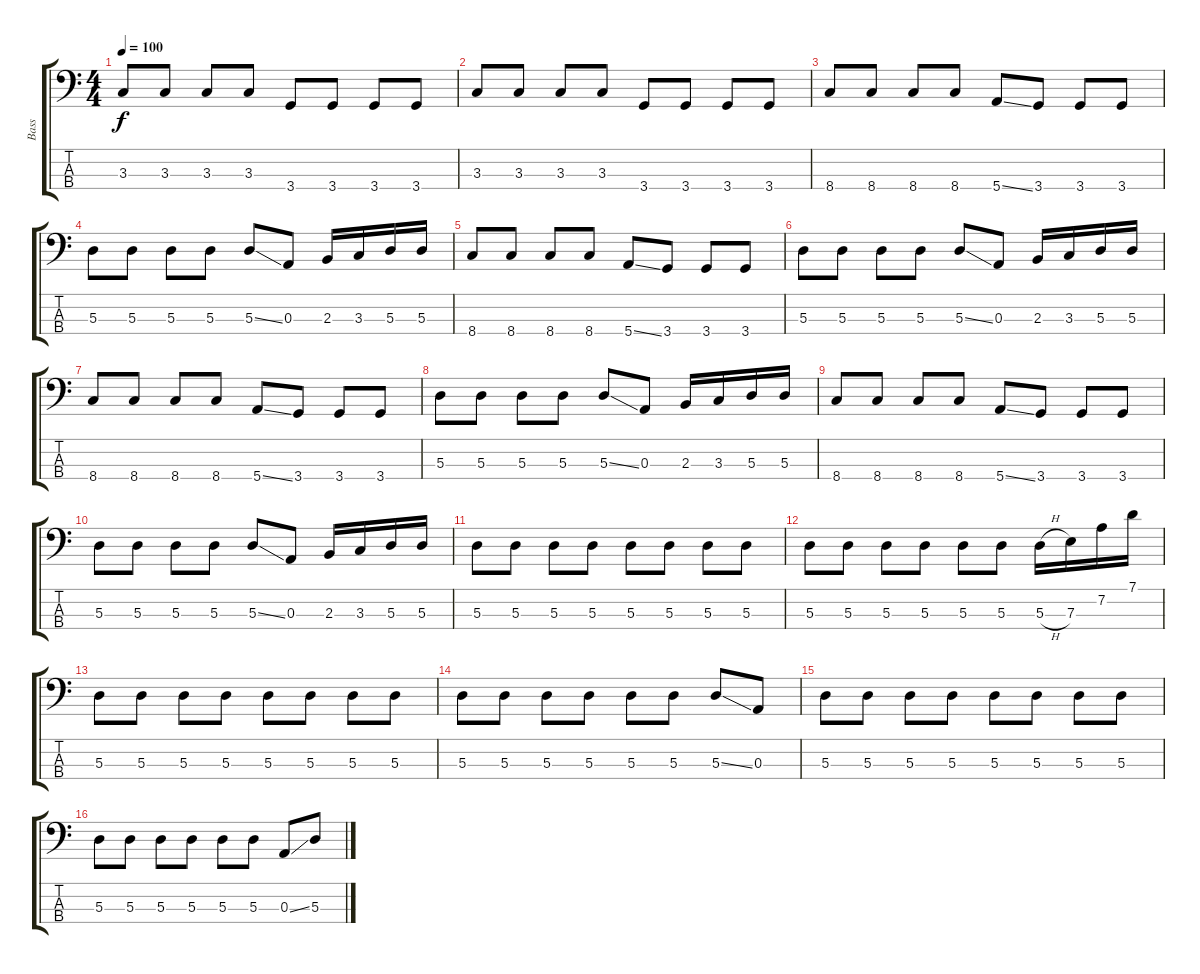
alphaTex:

\track ("Bass" "Bass") {instrument electricbassfinger}
\staff {score tabs}
\tuning (G2 D2 A1 E1) {hide}
\ts (4 4)
\tempo 100
\clef f4
\ks c
3.3.8{dy f} 3.3.8 3.3.8 3.3.8 3.4.8 3.4.8 3.4.8 3.4.8 |
3.3.8 3.3.8 3.3.8 3.3.8 3.4.8 3.4.8 3.4.8 3.4.8 |
8.4.8 8.4.8 8.4.8 8.4.8 5.4{ss}.8 3.4.8 3.4.8 3.4.8 |
5.3.8 5.3.8 5.3.8 5.3.8 5.3{ss}.8 0.3.8 2.3.16 3.3.16 5.3.16 5.3.16 |
8.4.8 8.4.8 8.4.8 8.4.8 5.4{ss}.8 3.4.8 3.4.8 3.4.8 |
5.3.8 5.3.8 5.3.8 5.3.8 5.3{ss}.8 0.3.8 2.3.16 3.3.16 5.3.16 5.3.16 |
8.4.8 8.4.8 8.4.8 8.4.8 5.4{ss}.8 3.4.8 3.4.8 3.4.8 |
5.3.8 5.3.8 5.3.8 5.3.8 5.3{ss}.8 0.3.8 2.3.16 3.3.16 5.3.16 5.3.16 |
8.4.8 8.4.8 8.4.8 8.4.8 5.4{ss}.8 3.4.8 3.4.8 3.4.8 |
5.3.8 5.3.8 5.3.8 5.3.8 5.3{ss}.8 0.3.8 2.3.16 3.3.16 5.3.16 5.3.16 |
5.3.8 5.3.8 5.3.8 5.3.8 5.3.8 5.3.8 5.3.8 5.3.8 |
5.3.8 5.3.8 5.3.8 5.3.8 5.3.8 5.3.8 5.3{h}.16 7.3.16 7.2.16 7.1.16 |
5.3.8 5.3.8 5.3.8 5.3.8 5.3.8 5.3.8 5.3.8 5.3.8 |
5.3.8 5.3.8 5.3.8 5.3.8 5.3.8 5.3.8 5.3{ss}.8 0.3.8 |
5.3.8 5.3.8 5.3.8 5.3.8 5.3.8 5.3.8 5.3.8 5.3.8 |
5.3.8 5.3.8 5.3.8 5.3.8 5.3.8 5.3.8 0.3{ss}.8 5.3.8
